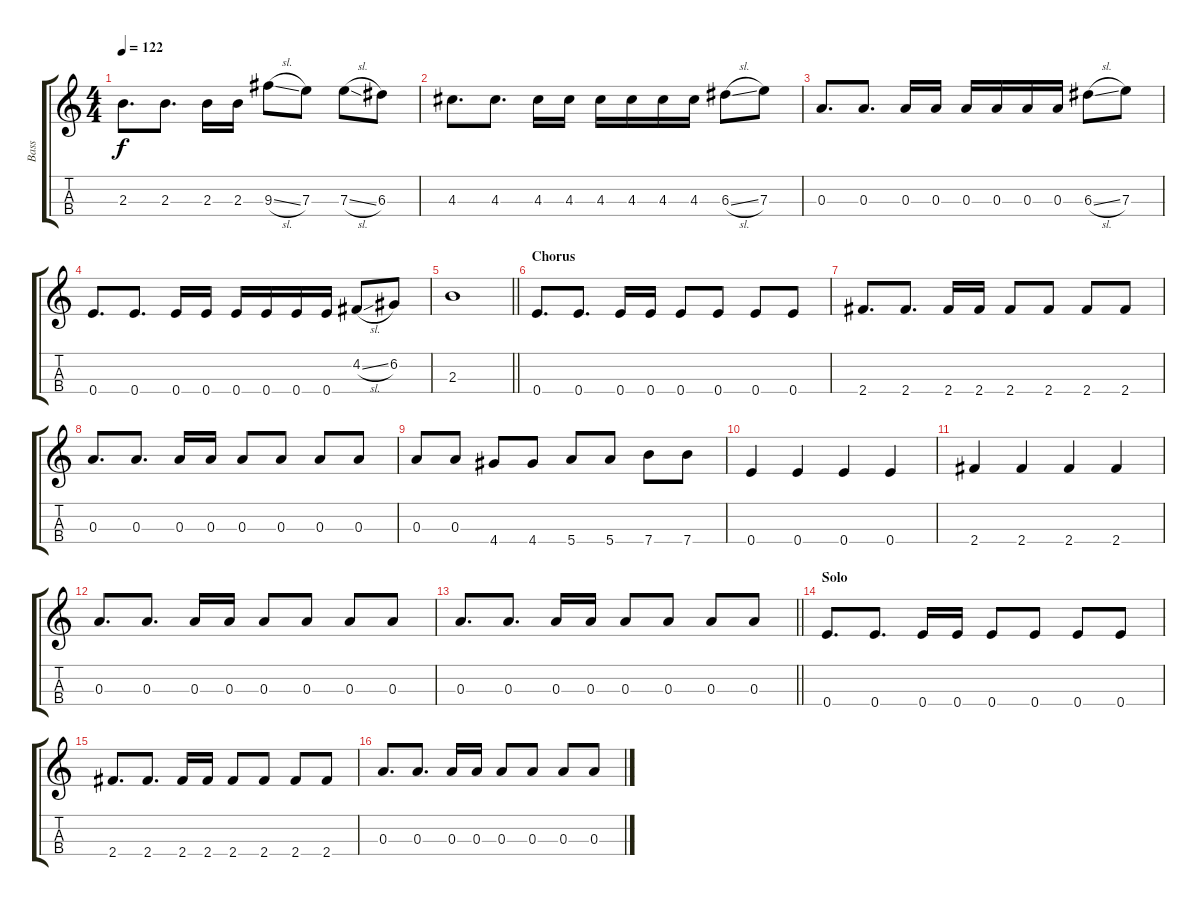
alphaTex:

\track ("Bass" "Bass") {instrument electricbasspick}
\staff {score tabs}
\tuning (G4 D3 A3 E3) {hide}
\ts (4 4)
\tempo 122
\clef g2
\ks c
2.3.8{d dy f} 2.3.8{d} 2.3.16 2.3.16 9.3{sl}.8 7.3.8 7.3{sl}.8 6.3.8 |
4.3.8{d} 4.3.8{d} 4.3.16 4.3.16 4.3.16 4.3.16 4.3.16 4.3.16 6.3{sl}.8 7.3.8 |
0.3.8{d} 0.3.8{d} 0.3.16 0.3.16 0.3.16 0.3.16 0.3.16 0.3.16 6.3{sl}.8 7.3.8 |
0.4.8{d} 0.4.8{d} 0.4.16 0.4.16 0.4.16 0.4.16 0.4.16 0.4.16 4.2{sl}.8 6.2.8 |
\barLineRight lightlight
2.3.1 |
\section ("" "Chorus")
0.4.8{d} 0.4.8{d} 0.4.16 0.4.16 0.4.8 0.4.8 0.4.8 0.4.8 |
2.4.8{d} 2.4.8{d} 2.4.16 2.4.16 2.4.8 2.4.8 2.4.8 2.4.8 |
0.3.8{d} 0.3.8{d} 0.3.16 0.3.16 0.3.8 0.3.8 0.3.8 0.3.8 |
0.3.8 0.3.8 4.4.8 4.4.8 5.4.8 5.4.8 7.4.8 7.4.8 |
0.4.4 0.4.4 0.4.4 0.4.4 |
2.4.4 2.4.4 2.4.4 2.4.4 |
0.3.8{d} 0.3.8{d} 0.3.16 0.3.16 0.3.8 0.3.8 0.3.8 0.3.8 |
\barLineRight lightlight
0.3.8{d} 0.3.8{d} 0.3.16 0.3.16 0.3.8 0.3.8 0.3.8 0.3.8 |
\section ("" "Solo")
0.4.8{d} 0.4.8{d} 0.4.16 0.4.16 0.4.8 0.4.8 0.4.8 0.4.8 |
2.4.8{d} 2.4.8{d} 2.4.16 2.4.16 2.4.8 2.4.8 2.4.8 2.4.8 |
0.3.8{d} 0.3.8{d} 0.3.16 0.3.16 0.3.8 0.3.8 0.3.8 0.3.8
